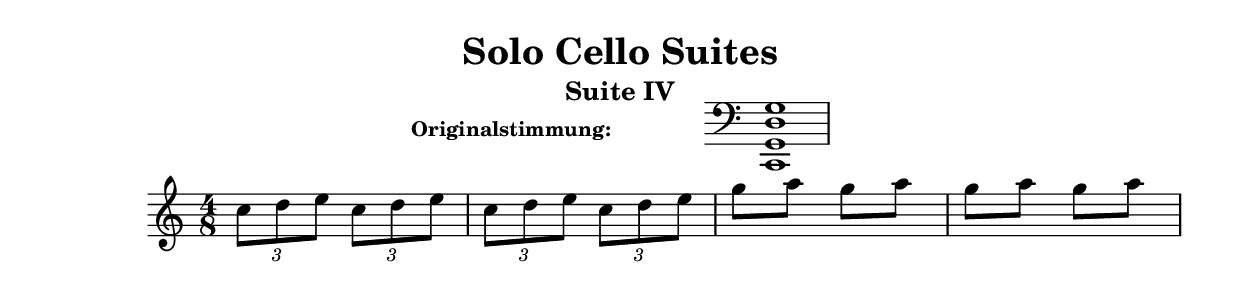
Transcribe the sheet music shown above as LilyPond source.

%% Do not edit this file; it is auto-generated from LSR http://lsr.dsi.unimi.it
%% This file is in the public domain.
\version "2.11.66"

\header {
  lsrtags = "staff-notation"

  texidoc = "
The @code{\\markup} command is quite versatile.  In this snippet, it
contains a @code{\\score} block instead of texts or marks.

"
  doctitle = "Inserting score fragments above a staff, as markups"
} % begin verbatim

tuning = \markup {
  \score {
    \new Staff \with { \remove "Time_signature_engraver" }
    {
      \clef bass  <c, g, d g>1
    }
    \layout { ragged-right = ##t }
  }
}

\header {
  title = "Solo Cello Suites"
  subtitle = "Suite IV"
  subsubtitle = \markup { Originalstimmung: \general-align #Y #CENTER \tuning }
}

\layout { ragged-right = ##f }

\relative c'' {
  \time 4/8
  \times 2/3 { c8 d e } \times 2/3 { c d e }
  \times 2/3 { c8 d e } \times 2/3 { c d e }
  g8 a g a
  g8 a g a
}
